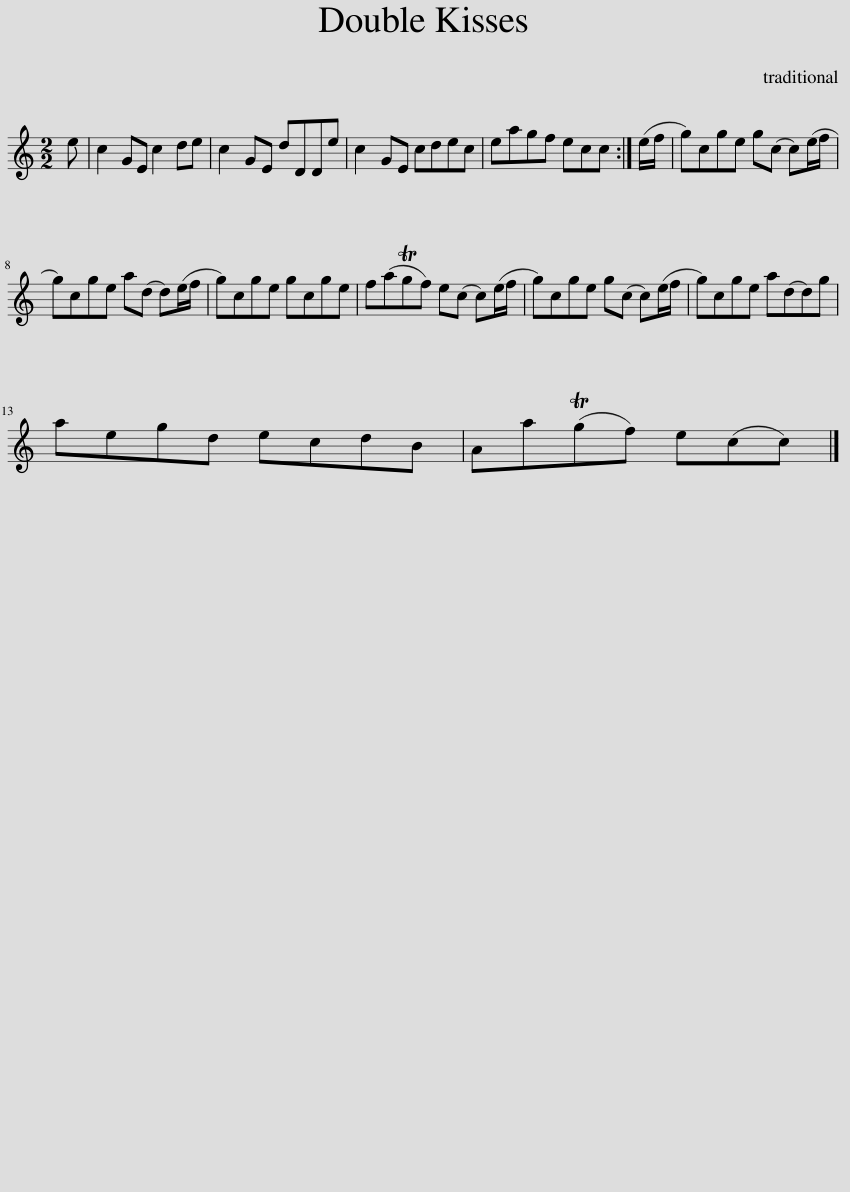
X:1
L:1/8
M:2/2
I:linebreak $
K:C
V:1 treble
V:1
 e | c2 GE c2 de | c2 GE dDDe | c2 GE cdec | eagf ecc :| %5
 (e/f/ | g)cge g(c c)(e/f/ |$ g)cge a(d d)(e/f/ | g)cge gcge | f(aTgf) e(c c)(e/f/ | %10
 g)cge g(c c)(e/f/ | g)cge a(dd)g |$ aegd ecdB | Aa(Tgf) e(cc) |] %14
